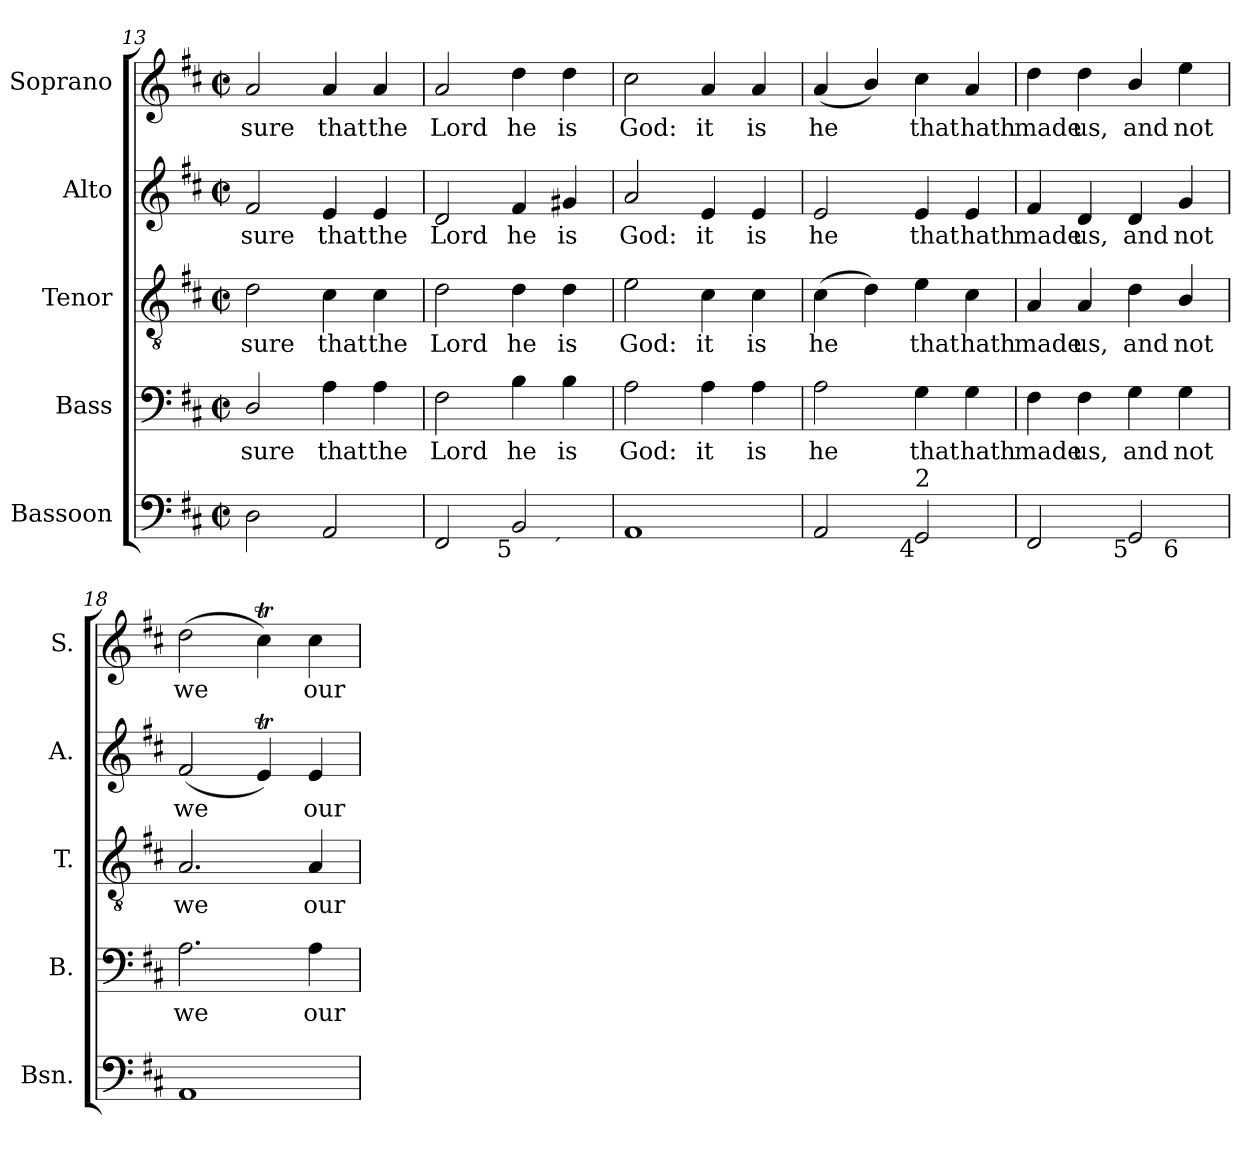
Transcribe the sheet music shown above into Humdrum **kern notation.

**kern	**kern	**text	**kern	**text	**kern	**text	**kern	**text
*part5	*part4	*part4	*part3	*part3	*part2	*part2	*part1	*part1
*staff5	*staff4	*staff4	*staff3	*staff3	*staff2	*staff2	*staff1	*staff1
*I"Bassoon	*I"Bass	*	*I"Tenor	*	*I"Alto	*	*I"Soprano	*
*I'Bsn.	*I'B.	*	*I'T.	*	*I'A.	*	*I'S.	*
*clefF4	*clefF4	*	*clefGv2	*	*clefG2	*	*clefG2	*
*	*	*	*ITrd7c12	*	*	*	*	*
*k[f#c#]	*k[f#c#]	*	*k[f#c#]	*	*k[f#c#]	*	*k[f#c#]	*
*D:	*D:	*	*D:	*	*D:	*	*D:	*
*M2/2	*M2/2	*	*M2/2	*	*M2/2	*	*M2/2	*
*met(c|)	*met(c|)	*	*met(c|)	*	*met(c|)	*	*met(c|)	*
=13	=13	=13	=13	=13	=13	=13	=13	=13
!	!	!LO:LY:b:color=#000000	!	!	!	!	!	!
!	!	!	!	!LO:LY:b:color=#000000	!	!	!	!
!	!	!	!	!	!	!LO:LY:b:color=#000000	!	!
!	!	!	!	!	!	!	!	!LO:LY:b:color=#000000
2Di\	2Di/	sure	2Di\	sure	2f#i/	sure	2ai/	sure
!	!	!LO:LY:b:color=#000000	!	!	!	!	!	!
!	!	!	!	!LO:LY:b:color=#000000	!	!	!	!
!	!	!	!	!	!	!LO:LY:b:color=#000000	!	!
!	!	!	!	!	!	!	!	!LO:LY:b:color=#000000
2AAi/	4Ai\	that	4C#i\	that	4ei/	that	4ai/	that
!	!	!LO:LY:b:color=#000000	!	!	!	!	!	!
!	!	!	!	!LO:LY:b:color=#000000	!	!	!	!
!	!	!	!	!	!	!LO:LY:b:color=#000000	!	!
!	!	!	!	!	!	!	!	!LO:LY:b:color=#000000
.	4Ai\	the	4C#i\	the	4ei/	the	4ai/	the
=14	=14	=14	=14	=14	=14	=14	=14	=14
!	!	!LO:LY:b:color=#000000	!	!	!	!	!	!
!	!	!	!	!LO:LY:b:color=#000000	!	!	!	!
!	!	!	!	!	!	!LO:LY:b:color=#000000	!	!
!LO:TX:b:rj:t=6	!	!	!	!	!	!	!	!
!	!	!	!	!	!	!	!	!LO:LY:b:color=#000000
*^	*	*	*	*	*	*	*	*
2FF#i/	2.ryy	2F#i\	Lord	2Di\	Lord	2di/	Lord	2ai/	Lord
!	!	!	!LO:LY:b:color=#000000	!	!	!	!	!	!
!	!	!	!	!	!LO:LY:b:color=#000000	!	!	!	!
!	!	!	!	!	!	!	!LO:LY:b:color=#000000	!	!
!LO:TX:b:rj:t=5	!	!	!	!	!	!	!	!	!
!	!	!	!	!	!	!	!	!	!LO:LY:b:color=#000000
2BBi/	.	4Bi\	he	4Di\	he	4f#i/	he	4ddi\	he
!	!	!	!LO:LY:b:color=#000000	!	!	!	!	!	!
!	!	!	!	!	!LO:LY:b:color=#000000	!	!	!	!
!	!	!	!	!	!	!	!LO:LY:b:color=#000000	!	!
!	!LO:TX:b:rj:t=´	!	!	!	!	!	!	!	!
!	!	!	!	!	!	!	!	!	!LO:LY:b:color=#000000
.	4ryy	4Bi\	is	4Di\	is	4g#Xi/	is	4ddi\	is
*v	*v	*	*	*	*	*	*	*	*
=15	=15	=15	=15	=15	=15	=15	=15	=15
*^	*	*	*	*	*	*	*	*
!	!	!	!LO:LY:b:color=#000000	!	!	!	!	!	!
*v	*v	*	*	*	*	*	*	*	*
*^	*	*	*	*	*	*	*	*
!	!	!	!	!	!LO:LY:b:color=#000000	!	!	!	!
*v	*v	*	*	*	*	*	*	*	*
*^	*	*	*	*	*	*	*	*
!	!	!	!	!	!	!	!LO:LY:b:color=#000000	!	!
*v	*v	*	*	*	*	*	*	*	*
*^	*	*	*	*	*	*	*	*
!	!	!	!	!	!	!	!	!	!LO:LY:b:color=#000000
*v	*v	*	*	*	*	*	*	*	*
1AAi	2Ai\	God:	2Ei\	God:	2ai/	God:	2cc#i\	God:
!	!	!LO:LY:b:color=#000000	!	!	!	!	!	!
!	!	!	!	!LO:LY:b:color=#000000	!	!	!	!
!	!	!	!	!	!	!LO:LY:b:color=#000000	!	!
!	!	!	!	!	!	!	!	!LO:LY:b:color=#000000
.	4Ai\	it	4C#i\	it	4ei/	it	4ai/	it
!	!	!LO:LY:b:color=#000000	!	!	!	!	!	!
!	!	!	!	!LO:LY:b:color=#000000	!	!	!	!
!	!	!	!	!	!	!LO:LY:b:color=#000000	!	!
!	!	!	!	!	!	!	!	!LO:LY:b:color=#000000
.	4Ai\	is	4C#i\	is	4ei/	is	4ai/	is
=16	=16	=16	=16	=16	=16	=16	=16	=16
!	!	!LO:LY:b:color=#000000	!	!	!	!	!	!
!	!	!	!	!LO:LY:b:color=#000000	!	!	!	!
!	!	!	!	!	!	!LO:LY:b:color=#000000	!	!
!	!	!	!	!	!	!	!	!LO:LY:b:color=#000000
2AAi/	2Ai\	he	(4C#i\	he	2ei/	he	(4ai/	he
.	.	.	4Di\)	.	.	.	4bi/)	.
!	!	!LO:LY:b:color=#000000	!	!	!	!	!	!
!	!	!	!	!LO:LY:b:color=#000000	!	!	!	!
!	!	!	!	!	!	!LO:LY:b:color=#000000	!	!
!LO:TX:b:rj:t=4	!	!	!	!	!	!	!	!
!LO:TX:t=2	!	!	!	!	!	!	!	!
!	!	!	!	!	!	!	!	!LO:LY:b:color=#000000
2GGi/	4Gi\	that	4Ei\	that	4ei/	that	4cc#i\	that
!	!	!LO:LY:b:color=#000000	!	!	!	!	!	!
!	!	!	!	!LO:LY:b:color=#000000	!	!	!	!
!	!	!	!	!	!	!LO:LY:b:color=#000000	!	!
!	!	!	!	!	!	!	!	!LO:LY:b:color=#000000
.	4Gi\	hath	4C#i\	hath	4ei/	hath	4ai/	hath
!!LO:LB:g=z
=17	=17	=17	=17	=17	=17	=17	=17	=17
!	!	!LO:LY:b:color=#000000	!	!	!	!	!	!
!	!	!	!	!LO:LY:b:color=#000000	!	!	!	!
!	!	!	!	!	!	!LO:LY:b:color=#000000	!	!
!LO:TX:b:rj:t=6	!	!	!	!	!	!	!	!
!	!	!	!	!	!	!	!	!LO:LY:b:color=#000000
*^	*	*	*	*	*	*	*	*
2FF#i/	2.ryy	4F#i\	made	4AAi/	made	4f#i/	made	4ddi\	made
!	!	!	!LO:LY:b:color=#000000	!	!	!	!	!	!
!	!	!	!	!	!LO:LY:b:color=#000000	!	!	!	!
!	!	!	!	!	!	!	!LO:LY:b:color=#000000	!	!
!	!	!	!	!	!	!	!	!	!LO:LY:b:color=#000000
.	.	4F#i\	us,	4AAi/	us,	4di/	us,	4ddi\	us,
!	!	!	!LO:LY:b:color=#000000	!	!	!	!	!	!
!	!	!	!	!	!LO:LY:b:color=#000000	!	!	!	!
!	!	!	!	!	!	!	!LO:LY:b:color=#000000	!	!
!LO:TX:b:rj:t=5	!	!	!	!	!	!	!	!	!
!	!	!	!	!	!	!	!	!	!LO:LY:b:color=#000000
2GGi/	.	4Gi\	and	4Di\	and	4di/	and	4bi/	and
!	!	!	!LO:LY:b:color=#000000	!	!	!	!	!	!
!	!	!	!	!	!LO:LY:b:color=#000000	!	!	!	!
!	!	!	!	!	!	!	!LO:LY:b:color=#000000	!	!
!	!LO:TX:b:rj:t=6	!	!	!	!	!	!	!	!
!	!	!	!	!	!	!	!	!	!LO:LY:b:color=#000000
.	4ryy	4Gi\	not	4BBi/	not	4gi/	not	4eei\	not
*v	*v	*	*	*	*	*	*	*	*
=18	=18	=18	=18	=18	=18	=18	=18	=18
*^	*	*	*	*	*	*	*	*
!	!	!	!LO:LY:b:color=#000000	!	!	!	!	!	!
*v	*v	*	*	*	*	*	*	*	*
*^	*	*	*	*	*	*	*	*
!	!	!	!	!	!LO:LY:b:color=#000000	!	!	!	!
*v	*v	*	*	*	*	*	*	*	*
*^	*	*	*	*	*	*	*	*
!	!	!	!	!	!	!	!LO:LY:b:color=#000000	!	!
*v	*v	*	*	*	*	*	*	*	*
*^	*	*	*	*	*	*	*	*
!LO:TX:b:rj:t=3	!	!	!	!	!	!	!	!	!
!	!	!	!	!	!	!	!	!	!LO:LY:b:color=#000000
*v	*v	*	*	*	*	*	*	*	*
1AAi	2.Ai\	we	2.AAi/	we	(2f#i/	we	(2ddi\	we
.	.	.	.	.	4eTi/)	.	4cc#ti\)	.
!	!	!LO:LY:b:color=#000000	!	!	!	!	!	!
!	!	!	!	!LO:LY:b:color=#000000	!	!	!	!
!	!	!	!	!	!	!LO:LY:b:color=#000000	!	!
!	!	!	!	!	!	!	!	!LO:LY:b:color=#000000
.	4Ai\	our-	4AAi/	our-	4ei/	our-	4cc#i\	our-
=	=	=	=	=	=	=	=	=
*-	*-	*-	*-	*-	*-	*-	*-	*-
